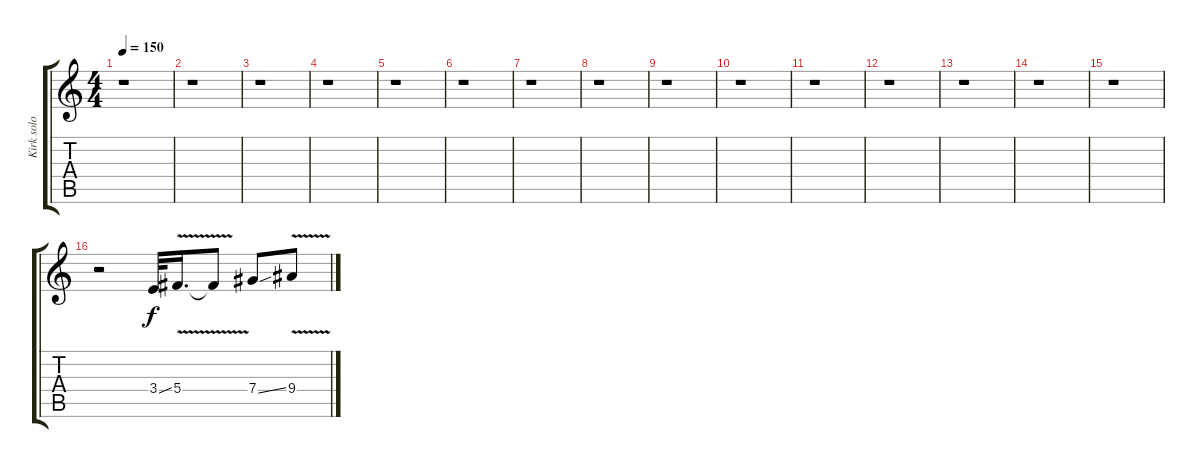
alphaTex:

\track ("Kirk solo" "Kirk solo") {instrument distortionguitar}
\staff {score tabs}
\tuning (Eb4 Bb3 Gb3 Db3 Ab2 Eb2) {hide}
\ts (4 4)
\tempo 150
\clef g2
\ks c
r.1{dy mp} |
r.1 |
r.1 |
r.1 |
r.1 |
r.1 |
r.1 |
r.1 |
r.1 |
r.1 |
r.1 |
r.1 |
r.1 |
r.1 |
r.1 |
r.2 3.4{ss}.32{dy f} 5.4{v}.16{d} 5.4{t}.8 7.4{ss}.8 9.4{v}.8
